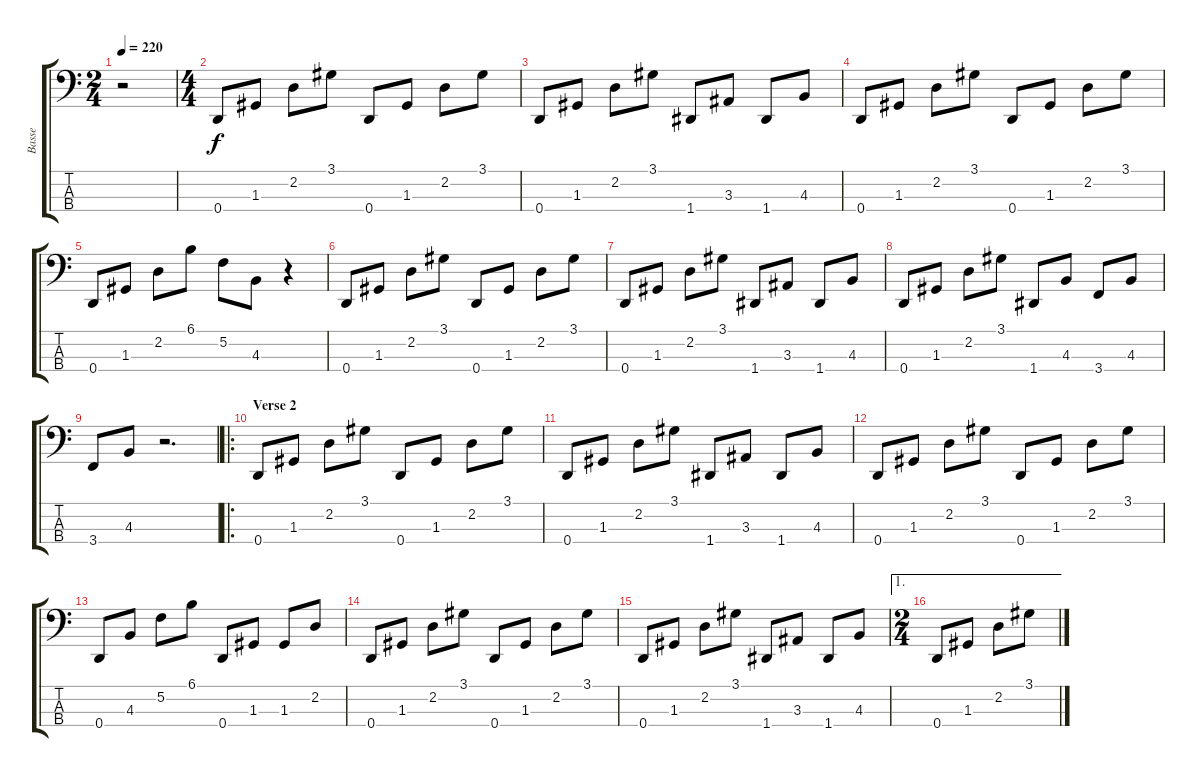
\track ("Basse" "Basse") {instrument electricbasspick}
\staff {score tabs}
\tuning (F2 C2 G1 D1) {hide}
\ts (2 4)
\tempo 220
\clef f4
\ks c
r.2{dy f} |
\ts (4 4)
0.4.8 1.3.8 2.2.8 3.1.8 0.4.8 1.3.8 2.2.8 3.1.8 |
0.4.8 1.3.8 2.2.8 3.1.8 1.4.8 3.3.8 1.4.8 4.3.8 |
0.4.8 1.3.8 2.2.8 3.1.8 0.4.8 1.3.8 2.2.8 3.1.8 |
0.4.8 1.3.8 2.2.8 6.1.8 5.2.8 4.3.8 r.4 |
0.4.8 1.3.8 2.2.8 3.1.8 0.4.8 1.3.8 2.2.8 3.1.8 |
0.4.8 1.3.8 2.2.8 3.1.8 1.4.8 3.3.8 1.4.8 4.3.8 |
0.4.8 1.3.8 2.2.8 3.1.8 1.4.8 4.3.8 3.4.8 4.3.8 |
3.4.8 4.3.8 r.2{d} |
\ro
\section ("" "Verse 2")
0.4.8 1.3.8 2.2.8 3.1.8 0.4.8 1.3.8 2.2.8 3.1.8 |
0.4.8 1.3.8 2.2.8 3.1.8 1.4.8 3.3.8 1.4.8 4.3.8 |
0.4.8 1.3.8 2.2.8 3.1.8 0.4.8 1.3.8 2.2.8 3.1.8 |
0.4.8 4.3.8 5.2.8 6.1.8 0.4.8 1.3.8 1.3.8 2.2.8 |
0.4.8 1.3.8 2.2.8 3.1.8 0.4.8 1.3.8 2.2.8 3.1.8 |
0.4.8 1.3.8 2.2.8 3.1.8 1.4.8 3.3.8 1.4.8 4.3.8 |
\ae 1
\ts (2 4)
0.4.8 1.3.8 2.2.8 3.1.8
